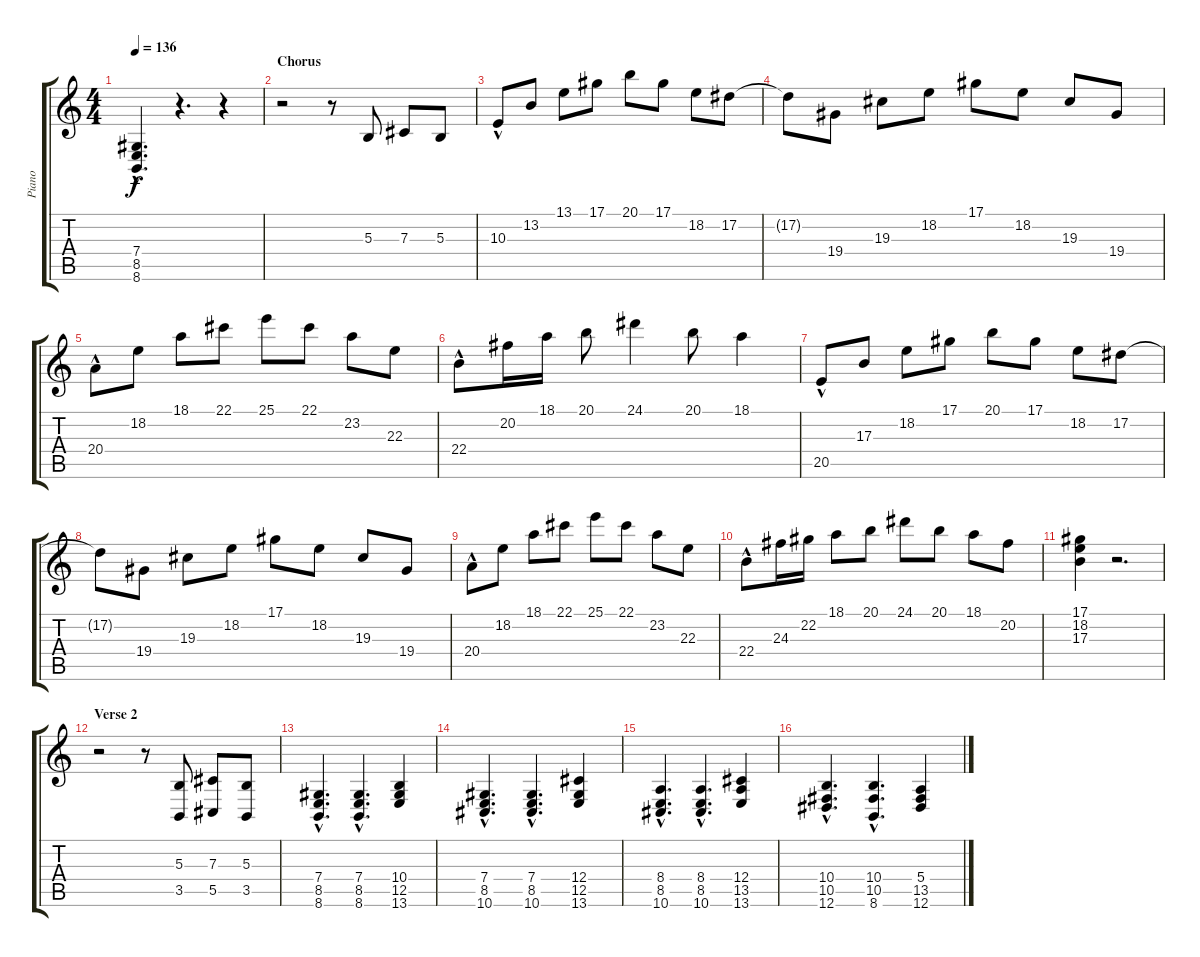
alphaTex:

\track ("Piano" "Piano") {instrument acousticgrandpiano}
\staff {score tabs}
\tuning (Eb4 Bb3 Gb3 Db3 Ab2 Eb2) {hide}
\ts (4 4)
\tempo 136
\clef g2
\ks c
(7.4{hac} 8.5{hac} 8.6{hac}).4{d dy f} r.4{d} r.4 |
\section ("" "Chorus")
r.2 r.8 5.3.8 7.3.8 5.3.8 |
10.3{hac}.8 13.2.8 13.1.8 17.1.8 20.1.8 17.1.8 18.2.8 17.2.8 |
17.2{t}.8 19.4.8 19.3.8 18.2.8 17.1.8 18.2.8 19.3.8 19.4.8 |
20.4{hac}.8 18.2.8 18.1.8 22.1.8 25.1.8 22.1.8 23.2.8 22.3.8 |
22.4{hac}.8 20.2.16 18.1.16 20.1.8 24.1.4 20.1.8 18.1.4 |
20.5{hac}.8 17.3.8 18.2.8 17.1.8 20.1.8 17.1.8 18.2.8 17.2.8 |
17.2{t}.8 19.4.8 19.3.8 18.2.8 17.1.8 18.2.8 19.3.8 19.4.8 |
20.4{hac}.8 18.2.8 18.1.8 22.1.8 25.1.8 22.1.8 23.2.8 22.3.8 |
22.4{hac}.8 24.3.16 22.2.16 18.1.8 20.1.8 24.1.8 20.1.8 18.1.8 20.2.8 |
(17.1 18.2 17.3).4 r.2{d} |
\section ("" "Verse 2")
r.2 r.8 (5.3 3.5).8 (7.3 5.5).8 (5.3 3.5).8 |
(7.4{hac} 8.5{hac} 8.6{hac}).4{d} (7.4{hac} 8.5{hac} 8.6{hac}).4{d} (10.4 12.5 13.6).4 |
(7.4{hac} 8.5{hac} 10.6{hac}).4{d} (7.4{hac} 8.5{hac} 10.6{hac}).4{d} (12.4 12.5 13.6).4 |
(8.4{hac} 8.5{hac} 10.6{hac}).4{d} (8.4{hac} 8.5{hac} 10.6{hac}).4{d} (12.4 13.5 13.6).4 |
(10.4{hac} 10.5{hac} 12.6{hac}).4{d} (10.4{hac} 10.5{hac} 8.6{hac}).4{d} (5.4 13.5 12.6).4
